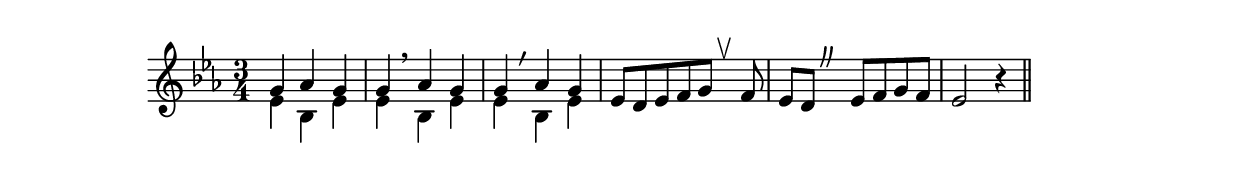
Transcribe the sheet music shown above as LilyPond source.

%% DO NOT EDIT this file manually; it is automatically
%% generated from LSR http://lsr.dsi.unimi.it
%% Make any changes in LSR itself, or in Documentation/snippets/new/ ,
%% and then run scripts/auxiliar/makelsr.py
%%
%% This file is in the public domain.
\version "2.17.6"

\header {
  lsrtags = "expressive-marks, symbols-and-glyphs"

  texidoc = "
Breathing signs are available in different tastes: commas (default),
ticks, vees and @qq{railroad tracks} (caesura).

"
  doctitle = "Breathing signs"
} % begin verbatim


\new Staff \relative c'' {
  \key es \major
  \time 3/4
  % this bar contains no \breathe
  << { g4 as g } \\ { es4 bes es } >> |
  % Modern notation:
  % by default, \breathe uses the rcomma, just as if saying:
  % \override BreathingSign.text = #(make-musicglyph-markup "scripts.rcomma")
  << { g4 as g } \\ { es4 \breathe bes es } >> |

  % rvarcomma and lvarcomma are variations of the default rcomma and lcomma
  % N.B.: must use Staff context here, since we start a Voice below
  \override Staff.BreathingSign.text = \markup { \musicglyph #"scripts.rvarcomma" }
  << { g4 as g } \\ { es4 \breathe bes es } >> |

  % vee
  \override BreathingSign.text = \markup { \musicglyph #"scripts.upbow" }
  es8[ d es f g] \breathe f |

  % caesura
  \override BreathingSign.text = \markup { \musicglyph #"scripts.caesura.curved" }
  es8[ d] \breathe es[ f g f] |
  es2 r4 \bar "||"
}
